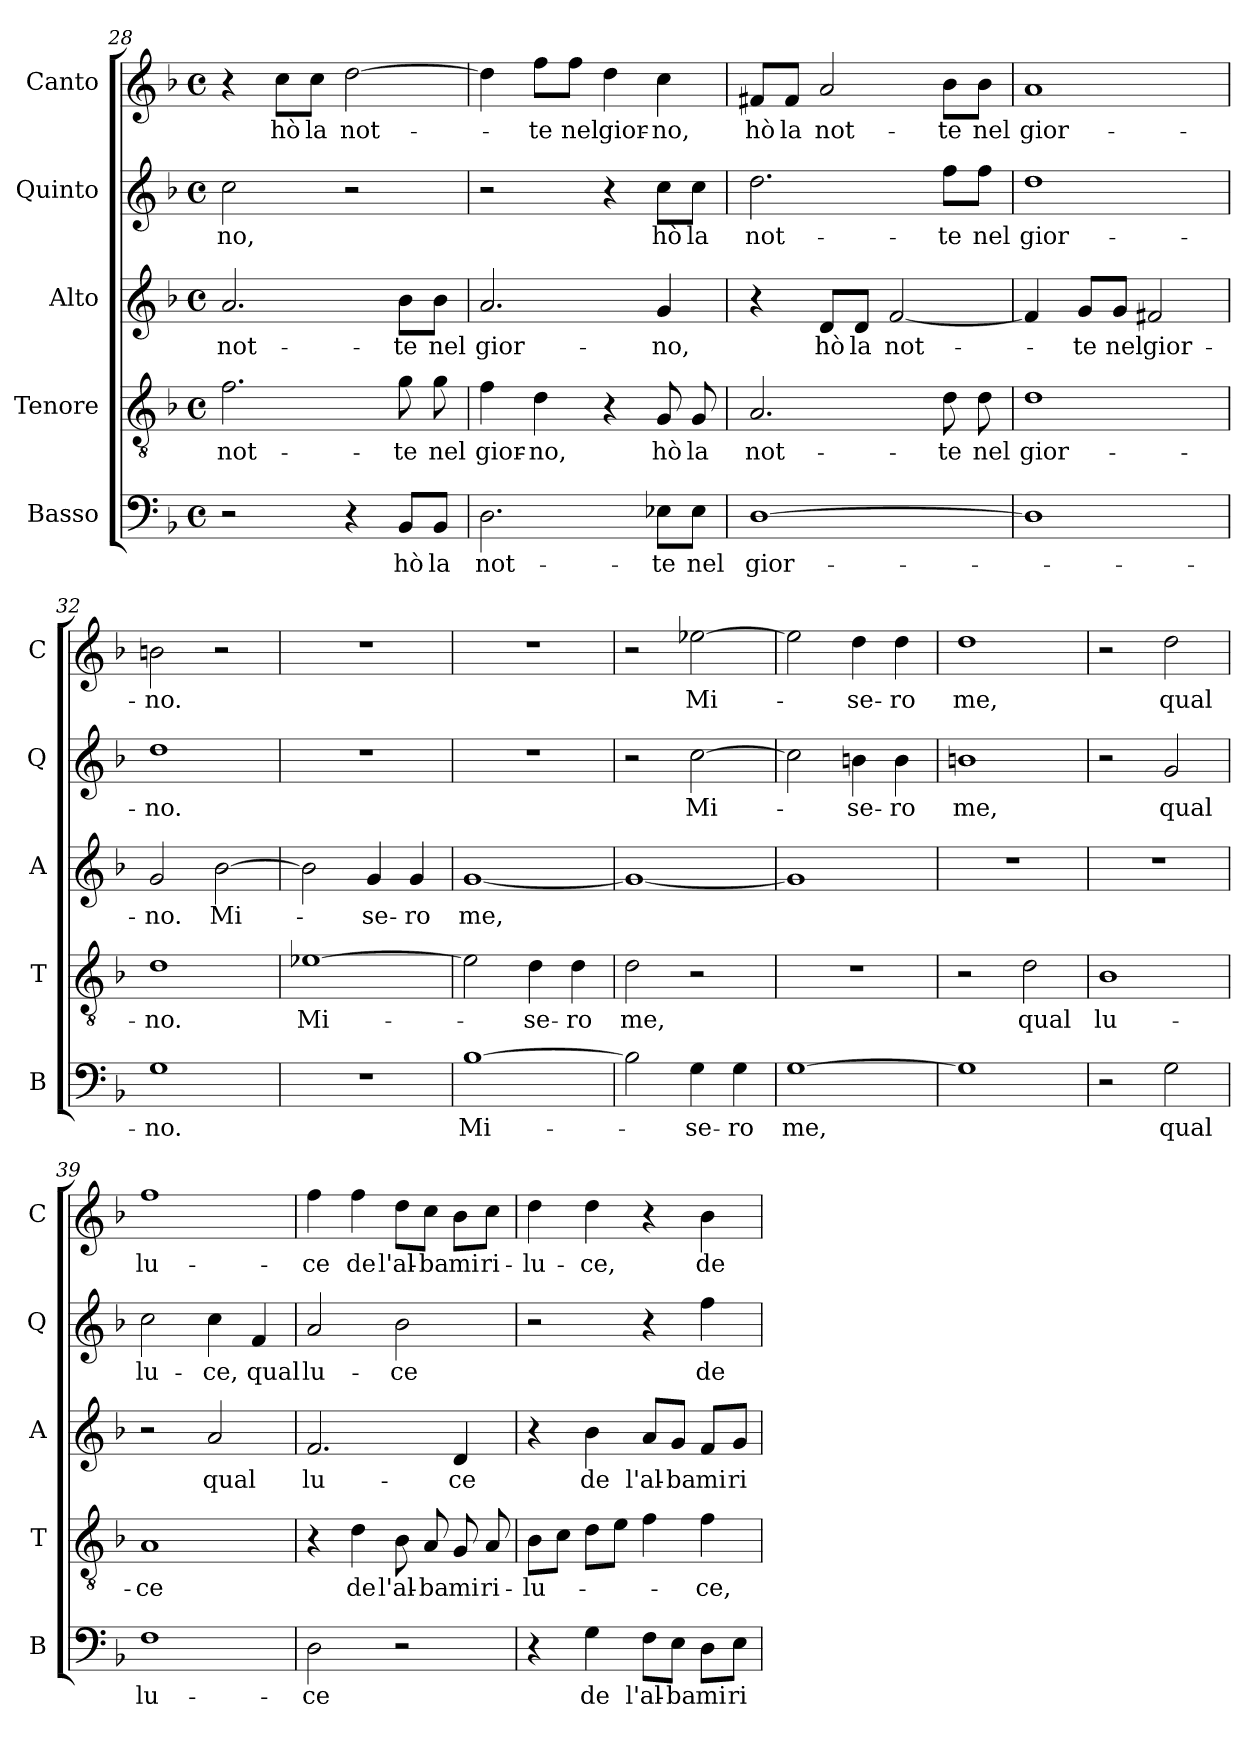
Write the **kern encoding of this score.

**kern	**text	**kern	**text	**kern	**text	**kern	**text	**kern	**text
*part5	*part5	*part4	*part4	*part3	*part3	*part2	*part2	*part1	*part1
*staff5	*staff5	*staff4	*staff4	*staff3	*staff3	*staff2	*staff2	*staff1	*staff1
*I"Basso	*	*I"Tenore	*	*I"Alto	*	*I"Quinto	*	*I"Canto	*
*I'B	*	*I'T	*	*I'A	*	*I'Q	*	*I'C	*
*clefF4	*	*clefGv2	*	*clefG2	*	*clefG2	*	*clefG2	*
*k[b-]	*	*k[b-]	*	*k[b-]	*	*k[b-]	*	*k[b-]	*
*F:	*	*F:	*	*F:	*	*F:	*	*F:	*
*M4/4	*	*M4/4	*	*M4/4	*	*M4/4	*	*M4/4	*
*met(c)	*	*met(c)	*	*met(c)	*	*met(c)	*	*met(c)	*
=28	=28	=28	=28	=28	=28	=28	=28	=28	=28
!	!	!	!LO:LY:b	!	!LO:LY:b	!	!LO:LY:b	!	!
2r	.	2.f\	not-	2.a/	not-	2cc\	-no,	4r	.
!	!	!	!	!	!	!	!	!	!LO:LY:b
.	.	.	.	.	.	.	.	8cc\L	hò
!	!	!	!	!	!	!	!	!	!LO:LY:b
.	.	.	.	.	.	.	.	8cc\J	la
!	!	!	!	!	!	!	!	!	!LO:LY:b
4r	.	.	.	.	.	2r	.	[2dd\	not-
!	!LO:LY:b	!	!LO:LY:b	!	!LO:LY:b	!	!	!	!
8BB-/L	hò	8g\	-te	8b-\L	-te	.	.	.	.
!	!LO:LY:b	!	!LO:LY:b	!	!LO:LY:b	!	!	!	!
8BB-/J	la	8g\	nel	8b-\J	nel	.	.	.	.
=29	=29	=29	=29	=29	=29	=29	=29	=29	=29
!	!LO:LY:b	!	!LO:LY:b	!	!LO:LY:b	!	!	!	!
2.D\	not-	4f\	gior-	2.a/	gior-	2r	.	4dd\]	.
!	!	!	!LO:LY:b	!	!	!	!	!	!LO:LY:b
.	.	4d\	-no,	.	.	.	.	8ff\L	-te
!	!	!	!	!	!	!	!	!	!LO:LY:b
.	.	.	.	.	.	.	.	8ff\J	nel
!	!	!	!	!	!	!	!	!	!LO:LY:b
.	.	4r	.	.	.	4r	.	4dd\	gior-
!	!LO:LY:b	!	!LO:LY:b	!	!LO:LY:b	!	!LO:LY:b	!	!LO:LY:b
8E-X\L	-te	8G/	hò	4g/	-no,	8cc\L	hò	4cc\	-no,
!	!LO:LY:b	!	!LO:LY:b	!	!	!	!LO:LY:b	!	!
8E-\J	nel	8G/	la	.	.	8cc\J	la	.	.
=30	=30	=30	=30	=30	=30	=30	=30	=30	=30
!	!LO:LY:b	!	!LO:LY:b	!	!	!	!LO:LY:b	!	!LO:LY:b
[1D	gior-	2.A/	not-	4r	.	2.dd\	not-	8f#X/L	hò
!	!	!	!	!	!	!	!	!	!LO:LY:b
.	.	.	.	.	.	.	.	8f#/J	la
!	!	!	!	!	!LO:LY:b	!	!	!	!LO:LY:b
.	.	.	.	8d/L	hò	.	.	2a/	not-
!	!	!	!	!	!LO:LY:b	!	!	!	!
.	.	.	.	8d/J	la	.	.	.	.
!	!	!	!	!	!LO:LY:b	!	!	!	!
.	.	.	.	[2f/	not-	.	.	.	.
!	!	!	!LO:LY:b	!	!	!	!LO:LY:b	!	!LO:LY:b
.	.	8d\	-te	.	.	8ff\L	-te	8b-\L	-te
!	!	!	!LO:LY:b	!	!	!	!LO:LY:b	!	!LO:LY:b
.	.	8d\	nel	.	.	8ff\J	nel	8b-\J	nel
=31	=31	=31	=31	=31	=31	=31	=31	=31	=31
!	!	!	!LO:LY:b	!	!	!	!LO:LY:b	!	!LO:LY:b
1D]	.	1d	gior-	4f/]	.	1dd	gior-	1a	gior-
!	!	!	!	!	!LO:LY:b	!	!	!	!
.	.	.	.	8g/L	-te	.	.	.	.
!	!	!	!	!	!LO:LY:b	!	!	!	!
.	.	.	.	8g/J	nel	.	.	.	.
!	!	!	!	!	!LO:LY:b	!	!	!	!
.	.	.	.	2f#X/	gior-	.	.	.	.
!!LO:LB:g=z
=32	=32	=32	=32	=32	=32	=32	=32	=32	=32
!	!LO:LY:b	!	!LO:LY:b	!	!LO:LY:b	!	!LO:LY:b	!	!LO:LY:b
1G	-no.	1d	-no.	2g/	-no.	1dd	-no.	2bn\	-no.
!	!	!	!	!	!LO:LY:b	!	!	!	!
.	.	.	.	[2b-\	Mi-	.	.	2r	.
=33	=33	=33	=33	=33	=33	=33	=33	=33	=33
!	!	!	!LO:LY:b	!	!	!	!	!	!
1r	.	[1e-X	Mi-	2b-\]	.	1r	.	1r	.
!	!	!	!	!	!LO:LY:b	!	!	!	!
.	.	.	.	4g/	-se-	.	.	.	.
!	!	!	!	!	!LO:LY:b	!	!	!	!
.	.	.	.	4g/	-ro	.	.	.	.
=34	=34	=34	=34	=34	=34	=34	=34	=34	=34
!	!LO:LY:b	!	!	!	!LO:LY:b	!	!	!	!
[1B-	Mi-	2e-\]	.	[1g	me,	1r	.	1r	.
!	!	!	!LO:LY:b	!	!	!	!	!	!
.	.	4d\	-se-	.	.	.	.	.	.
!	!	!	!LO:LY:b	!	!	!	!	!	!
.	.	4d\	-ro	.	.	.	.	.	.
=35	=35	=35	=35	=35	=35	=35	=35	=35	=35
!	!	!	!LO:LY:b	!	!	!	!	!	!
2B-\]	.	2d\	me,	1g_	.	2r	.	2r	.
!	!LO:LY:b	!	!	!	!	!	!LO:LY:b	!	!LO:LY:b
4G\	-se-	2r	.	.	.	[2cc\	Mi-	[2ee-X\	Mi-
!	!LO:LY:b	!	!	!	!	!	!	!	!
4G\	-ro	.	.	.	.	.	.	.	.
=36	=36	=36	=36	=36	=36	=36	=36	=36	=36
!	!LO:LY:b	!	!	!	!	!	!	!	!
[1G	me,	1r	.	1g]	.	2cc\]	.	2ee-\]	.
!	!	!	!	!	!	!	!LO:LY:b	!	!LO:LY:b
.	.	.	.	.	.	4bn\	-se-	4dd\	-se-
!	!	!	!	!	!	!	!LO:LY:b	!	!LO:LY:b
.	.	.	.	.	.	4b\	-ro	4dd\	-ro
=37	=37	=37	=37	=37	=37	=37	=37	=37	=37
!	!	!	!	!	!	!	!LO:LY:b	!	!LO:LY:b
1G]	.	2r	.	1r	.	1bn	me,	1dd	me,
!	!	!	!LO:LY:b	!	!	!	!	!	!
.	.	2d\	qual	.	.	.	.	.	.
!!LO:LB:g=z
=38	=38	=38	=38	=38	=38	=38	=38	=38	=38
!	!	!	!LO:LY:b	!	!	!	!	!	!
2r	.	1B-	lu-	1r	.	2r	.	2r	.
!	!LO:LY:b	!	!	!	!	!	!LO:LY:b	!	!LO:LY:b
2G\	qual	.	.	.	.	2g/	qual	2dd\	qual
=39	=39	=39	=39	=39	=39	=39	=39	=39	=39
!	!LO:LY:b	!	!LO:LY:b	!	!	!	!LO:LY:b	!	!LO:LY:b
1F	lu-	1A	-ce	2r	.	2cc\	lu-	1ff	lu-
!	!	!	!	!	!LO:LY:b	!	!LO:LY:b	!	!
.	.	.	.	2a/	qual	4cc\	-ce,	.	.
!	!	!	!	!	!	!	!LO:LY:b	!	!
.	.	.	.	.	.	4f/	qual	.	.
=40	=40	=40	=40	=40	=40	=40	=40	=40	=40
!	!LO:LY:b	!	!	!	!LO:LY:b	!	!LO:LY:b	!	!LO:LY:b
2D\	-ce	4r	.	2.f/	lu-	2a/	lu-	4ff\	-ce
!	!	!	!LO:LY:b	!	!	!	!	!	!LO:LY:b
.	.	4d\	de	.	.	.	.	4ff\	de
!	!	!	!LO:LY:b	!	!	!	!LO:LY:b	!	!LO:LY:b
2r	.	8B-\	l'al-	.	.	2b-\	-ce	8dd\L	l'al-
!	!	!	!LO:LY:b	!	!	!	!	!	!LO:LY:b
.	.	8A/	-ba	.	.	.	.	8cc\J	-ba
!	!	!	!LO:LY:b	!	!LO:LY:b	!	!	!	!LO:LY:b
.	.	8G/	mi	4d/	-ce	.	.	8b-\L	mi
!	!	!	!LO:LY:b	!	!	!	!	!	!LO:LY:b
.	.	8A/	ri-	.	.	.	.	8cc\J	ri-
=41	=41	=41	=41	=41	=41	=41	=41	=41	=41
!	!	!	!LO:LY:b	!	!	!	!	!	!LO:LY:b
4r	.	8B-\L	-lu-	4r	.	2r	.	4dd\	-lu-
.	.	8c\J	.	.	.	.	.	.	.
!	!LO:LY:b	!	!	!	!LO:LY:b	!	!	!	!LO:LY:b
4G\	de	8d\L	.	4b-\	de	.	.	4dd\	-ce,
.	.	8e\J	.	.	.	.	.	.	.
!	!LO:LY:b	!	!	!	!LO:LY:b	!	!	!	!
8F\L	l'al-	4f\	.	8a/L	l'al-	4r	.	4r	.
!	!LO:LY:b	!	!	!	!LO:LY:b	!	!	!	!
8E\J	-ba	.	.	8g/J	-ba	.	.	.	.
!	!LO:LY:b	!	!LO:LY:b	!	!LO:LY:b	!	!LO:LY:b	!	!LO:LY:b
8D\L	mi	4f\	-ce,	8f/L	mi	4ff\	de	4b-\	de
!	!LO:LY:b	!	!	!	!LO:LY:b	!	!	!	!
8E\J	ri-	.	.	8g/J	ri-	.	.	.	.
=	=	=	=	=	=	=	=	=	=
*-	*-	*-	*-	*-	*-	*-	*-	*-	*-
